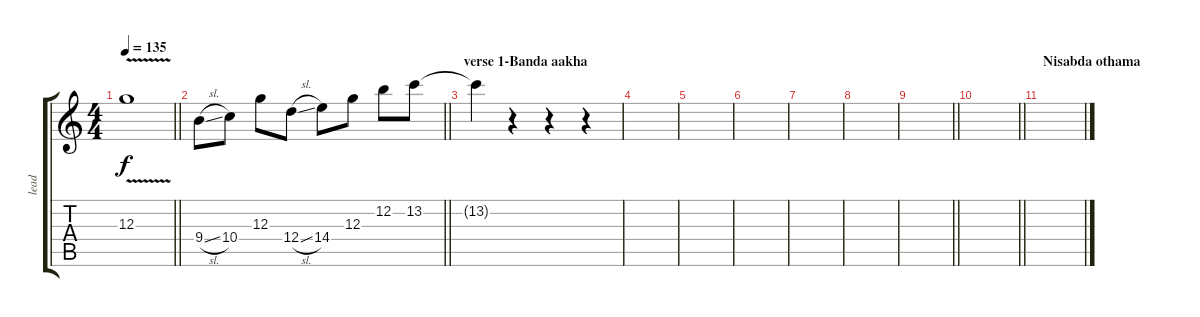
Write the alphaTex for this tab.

\track ("lead" "lead") {mute instrument overdrivenguitar}
\staff {score tabs}
\tuning (E4 B3 G3 D3 A2 E2) {hide}
\ts (4 4)
\tempo 135
\clef g2
\barLineRight lightlight
\ks c
12.3{v}.1{dy f} |
\section ("" "")
\barLineRight lightlight
9.4{sl}.8 10.4.8 12.3.8 12.4{sl}.8 14.4.8 12.3.8 12.2.8 13.2.8 |
\section ("" "verse 1-Banda aakha")
13.2{t}.4 r.4 r.4 r.4 |
|
|
|
|
|
\barLineRight lightlight
|
\barLineRight lightlight
|
\section ("" "Nisabda othama")
